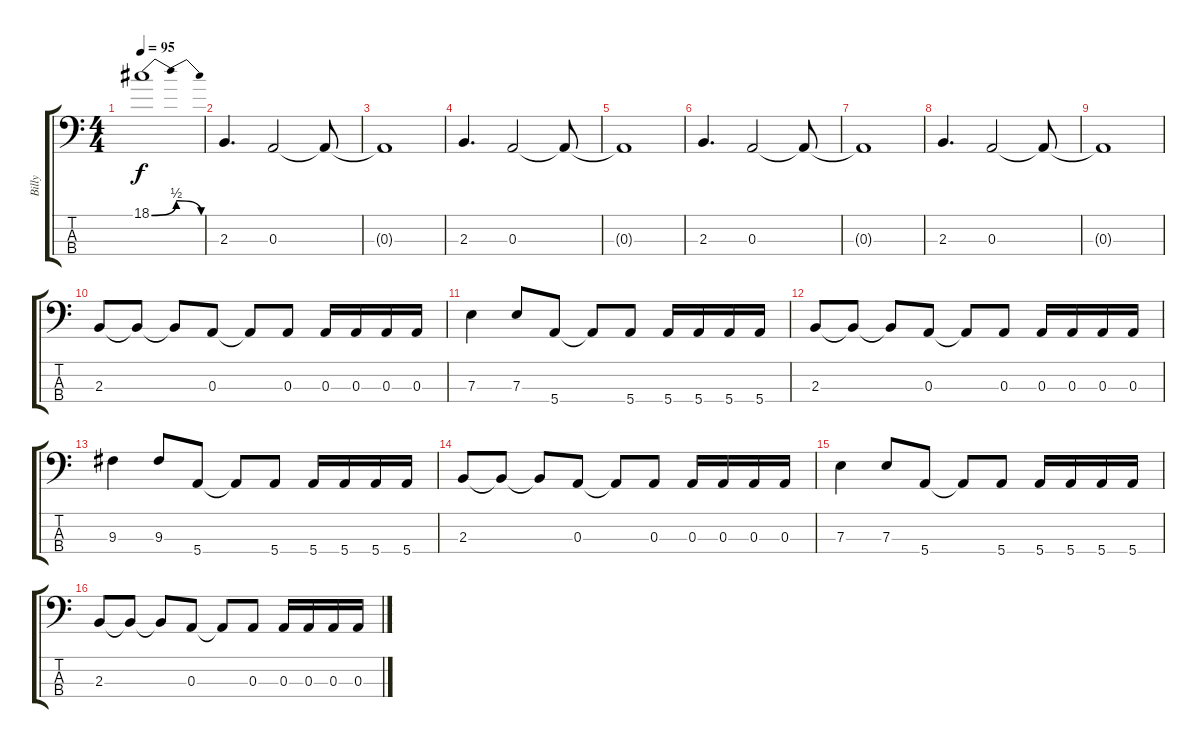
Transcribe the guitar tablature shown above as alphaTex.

\track ("Billy" "Billy") {instrument fretlessbass}
\staff {score tabs}
\tuning (G2 D2 A1 E1) {hide}
\ts (4 4)
\tempo 95
\clef f4
\ks c
18.1{be (bendrelease 0 0 29 2 29 2 60 0)}.1{dy f} |
2.3.4{d} 0.3.2 0.3{t}.8 |
0.3{t}.1 |
2.3.4{d} 0.3.2 0.3{t}.8 |
0.3{t}.1 |
2.3.4{d} 0.3.2 0.3{t}.8 |
0.3{t}.1 |
2.3.4{d} 0.3.2 0.3{t}.8 |
0.3{t}.1 |
2.3.8 2.3{t}.8 2.3{t}.8 0.3.8 0.3{t}.8 0.3.8 0.3.16 0.3.16 0.3.16 0.3.16 |
7.3.4 7.3.8 5.4.8 5.4{t}.8 5.4.8 5.4.16 5.4.16 5.4.16 5.4.16 |
2.3.8 2.3{t}.8 2.3{t}.8 0.3.8 0.3{t}.8 0.3.8 0.3.16 0.3.16 0.3.16 0.3.16 |
9.3.4 9.3.8 5.4.8 5.4{t}.8 5.4.8 5.4.16 5.4.16 5.4.16 5.4.16 |
2.3.8 2.3{t}.8 2.3{t}.8 0.3.8 0.3{t}.8 0.3.8 0.3.16 0.3.16 0.3.16 0.3.16 |
7.3.4 7.3.8 5.4.8 5.4{t}.8 5.4.8 5.4.16 5.4.16 5.4.16 5.4.16 |
2.3.8 2.3{t}.8 2.3{t}.8 0.3.8 0.3{t}.8 0.3.8 0.3.16 0.3.16 0.3.16 0.3.16
